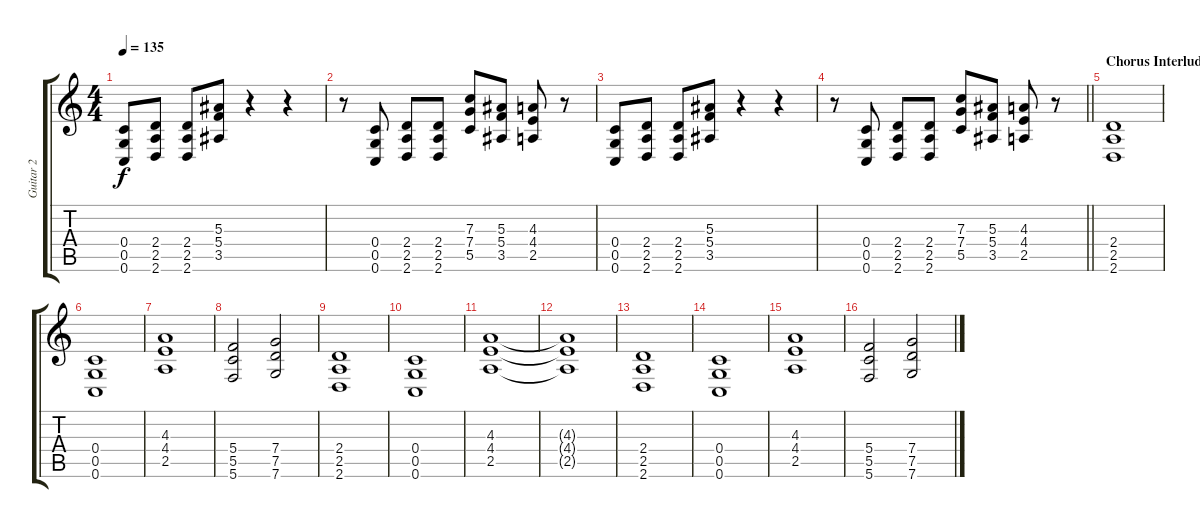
\track ("Guitar 2" "Guitar 2") {instrument distortionguitar}
\staff {score tabs}
\tuning (D4 A3 F3 C3 G2 C2) {hide}
\ts (4 4)
\tempo 135
\clef g2
\ks c
(0.4 0.5 0.6).8{dy f} (2.4 2.5 2.6).8 (2.4 2.5 2.6).8 (5.3 5.4 3.5).8 r.4 r.4 |
r.8 (0.4 0.5 0.6).8 (2.4 2.5 2.6).8 (2.4 2.5 2.6).8 (7.3 7.4 5.5).8 (5.3 5.4 3.5).8 (4.3 4.4 2.5).8 r.8 |
(0.4 0.5 0.6).8 (2.4 2.5 2.6).8 (2.4 2.5 2.6).8 (5.3 5.4 3.5).8 r.4 r.4 |
\barLineRight lightlight
r.8 (0.4 0.5 0.6).8 (2.4 2.5 2.6).8 (2.4 2.5 2.6).8 (7.3 7.4 5.5).8 (5.3 5.4 3.5).8 (4.3 4.4 2.5).8 r.8{volume 3} |
\section ("" "Chorus Interlude")
(2.4 2.5 2.6).1{volume 7} |
(0.4 0.5 0.6).1 |
(4.3 4.4 2.5).1 |
(5.4 5.5 5.6).2 (7.4 7.5 7.6).2 |
(2.4 2.5 2.6).1{volume 10} |
(0.4 0.5 0.6).1 |
(4.3 4.4 2.5).1 |
(4.3{t} 4.4{t} 2.5{t}).1 |
(2.4 2.5 2.6).1{volume 13} |
(0.4 0.5 0.6).1 |
(4.3 4.4 2.5).1 |
(5.4 5.5 5.6).2 (7.4 7.5 7.6).2
